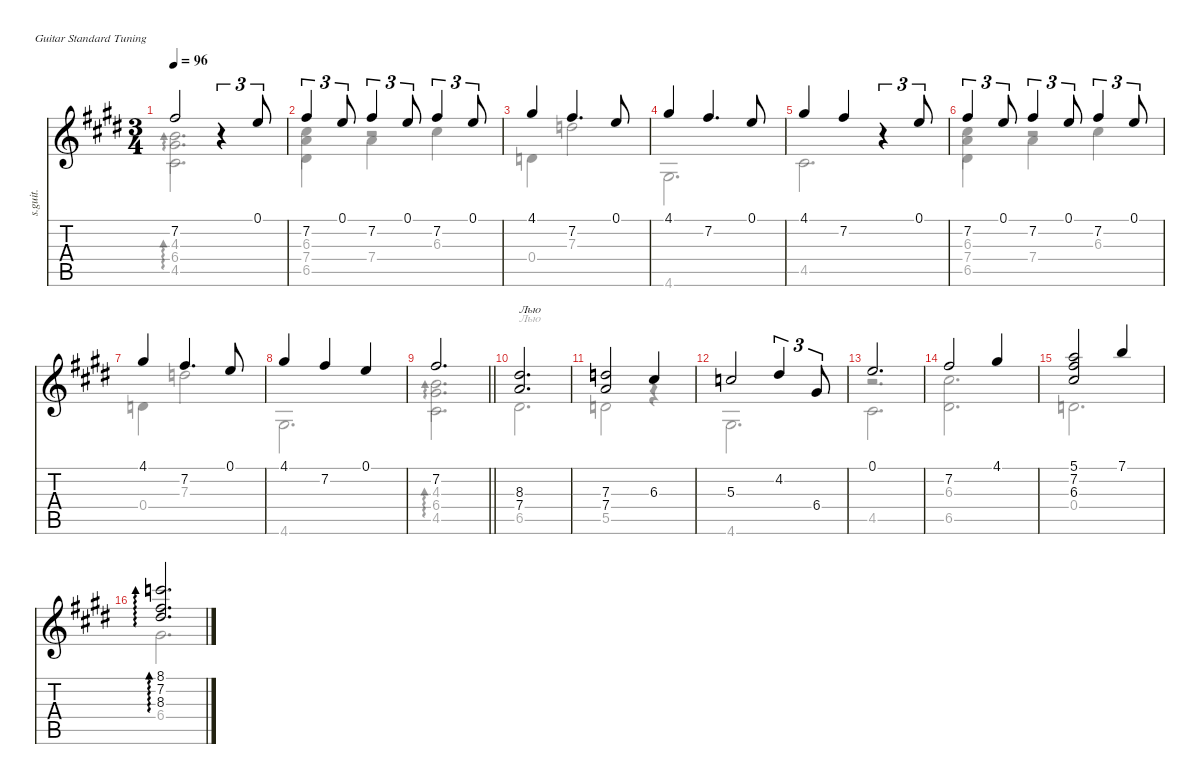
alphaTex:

\defaultSystemsLayout 4
\hideDynamics
\bracketExtendMode nobrackets
\otherSystemsTrackNameOrientation horizontal
\track ("Steel Guitar" "s.guit.") {instrument acousticguitarsteel}
\staff {score tabs}
\tuning (E4 B3 G3 D3 A2 E2)
\voice
\ts (3 4)
\tempo 96
\clef g2
\ks e
7.2{acc #}.2{dy mf beam Up} r.4{tu (3 2) beam Up} 0.1{acc forcenatural}.8{tu (3 2) beam Up} |
7.2{acc #}.4{tu (3 2) beam Up} 0.1{acc forcenatural}.8{tu (3 2) beam Up} 7.2{acc #}.4{tu (3 2) beam Up} 0.1{acc forcenatural}.8{tu (3 2) beam Up} 7.2{acc #}.4{tu (3 2) beam Up} 0.1{acc forcenatural}.8{tu (3 2) beam Up} |
4.1{acc #}.4{beam Up} 7.2{acc #}.4{d beam Up} 0.1{acc forcenatural}.8{beam Up} |
4.1{acc #}.4{beam Up} 7.2{acc #}.4{d beam Up} 0.1{acc forcenatural}.8{beam Up} |
4.1{acc #}.4{beam Up} 7.2{acc #}.4{beam Up} r.4{tu (3 2) beam Up} 0.1{acc forcenatural}.8{tu (3 2) beam Up} |
7.2{acc #}.4{tu (3 2) beam Up} 0.1{acc forcenatural}.8{tu (3 2) beam Up} 7.2{acc #}.4{tu (3 2) beam Up} 0.1{acc forcenatural}.8{tu (3 2) beam Up} 7.2{acc #}.4{tu (3 2) beam Up} 0.1{acc forcenatural}.8{tu (3 2) beam Up} |
4.1{acc #}.4{beam Up} 7.2{acc #}.4{d beam Up} 0.1{acc forcenatural}.8{beam Up} |
4.1{acc #}.4{beam Up} 7.2{acc #}.4{beam Up} 0.1{acc forcenatural}.4{beam Up} |
\barLineRight lightlight
7.2{acc #}.2{d beam Up} |
(8.3{acc #} 7.4{acc forcenatural}).2{d txt "Лью" beam Up} |
(7.3{acc forcenatural} 7.4{acc forcenatural}).2{beam Up} 6.3{acc #}.4{beam Up} |
5.3{acc forcenatural}.2{beam Up} 4.2{acc #}.4{tu (3 2) beam Up} 6.4{acc #}.8{tu (3 2) beam Up} |
0.1{acc forcenatural}.2{d beam Up} |
7.2{acc #}.2{beam Up} 4.1{acc #}.4{beam Up} |
(5.1{acc forcenatural} 7.2{acc #} 6.3{acc #}).2{beam Up} 7.1{acc forcenatural}.4{beam Up} |
(8.1{acc forcenatural} 8.3{acc #} 7.2{acc #}).2{d ad 0 beam Up}
\voice
\clef g2
\ottava regular
\simile none
\ks e
(6.4{acc #} 4.3{acc forcenatural}).2{d ad 0 dy mp beam Down} |
(7.4{acc forcenatural} 6.3{acc #}).4{beam Down} r.2{beam Down} |
|
|
|
(7.4{acc forcenatural} 6.3{acc #}).4{beam Down} r.2{beam Down} |
|
|
\barLineRight lightlight
(6.4{acc #} 4.3{acc forcenatural}).2{d ad 0 beam Down} |
|
|
|
r.2{d beam Down} |
6.3{acc #}.2{d beam Down} |
|
\voice
\clef g2
\ottava regular
\simile none
\ks e
4.5{acc #}.2{d dy mf beam Down} |
6.5{acc #}.4{beam Down} 7.4{acc forcenatural}.4{beam Down} 6.3{acc #}.4{beam Down} |
0.4{acc forcenatural}.4{beam Down} 7.3{acc forcenatural}.2{beam Down} |
4.6{acc #}.2{d beam Down} |
4.5{acc #}.2{d beam Down} |
6.5{acc #}.4{beam Down} 7.4{acc forcenatural}.4{beam Down} 6.3{acc #}.4{beam Down} |
0.4{acc forcenatural}.4{beam Down} 7.3{acc forcenatural}.2{beam Down} |
4.6{acc #}.2{d beam Down} |
\barLineRight lightlight
4.5{acc #}.2{d beam Down} |
6.5{acc #}.2{d txt "Лью" beam Down} |
5.5{acc forcenatural}.2{beam Down} r.4{beam Down} |
4.6{acc #}.2{d beam Down} |
4.5{acc #}.2{d beam Down} |
6.5{acc #}.2{d beam Down} |
0.4{acc forcenatural}.2{d beam Down} |
6.4{acc #}.2{d beam Down}
